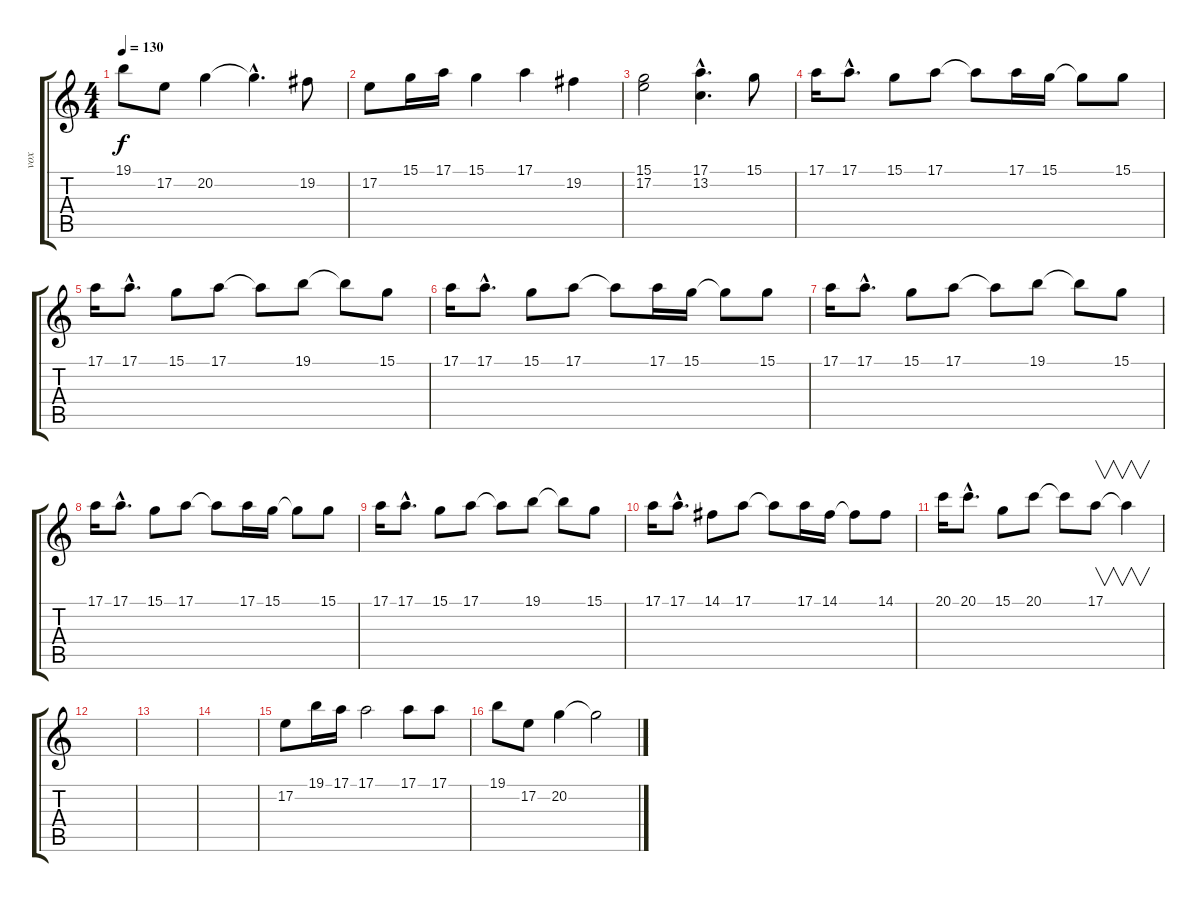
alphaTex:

\track ("vox" "vox") {instrument blownbottle}
\staff {score tabs}
\tuning (E4 B3 G3 D3 A2 E2) {hide}
\ts (4 4)
\tempo 130
\clef g2
\ks c
19.1.8{dy f} 17.2.8 20.2.4 20.2{hac t}.4{d} 19.2.8 |
17.2.8 15.1.16 17.1.16 15.1.4 17.1.4 19.2.4 |
(15.1 17.2).2 (17.1{hac} 13.2{hac}).4{d} 15.1.8 |
17.1.16 17.1{hac}.8{d} 15.1.8 17.1.8 17.1{t}.8 17.1.16 15.1.16 15.1{t}.8 15.1.8 |
17.1.16 17.1{hac}.8{d} 15.1.8 17.1.8 17.1{t}.8 19.1.8 19.1{t}.8 15.1.8 |
17.1.16 17.1{hac}.8{d} 15.1.8 17.1.8 17.1{t}.8 17.1.16 15.1.16 15.1{t}.8 15.1.8 |
17.1.16 17.1{hac}.8{d} 15.1.8 17.1.8 17.1{t}.8 19.1.8 19.1{t}.8 15.1.8 |
17.1.16 17.1{hac}.8{d} 15.1.8 17.1.8 17.1{t}.8 17.1.16 15.1.16 15.1{t}.8 15.1.8 |
17.1.16 17.1{hac}.8{d} 15.1.8 17.1.8 17.1{t}.8 19.1.8 19.1{t}.8 15.1.8 |
17.1.16 17.1{hac}.8{d} 14.1.8 17.1.8 17.1{t}.8 17.1.16 14.1.16 14.1{t}.8 14.1.8 |
20.1.16 20.1{hac}.8{d} 15.1.8 20.1.8 20.1{t}.8 17.1.8{v} 17.1{t}.4{v} |
|
|
|
17.2.8 19.1.16 17.1.16 17.1.2 17.1.8 17.1.8 |
19.1.8 17.2.8 20.2.4 20.2{t}.2
